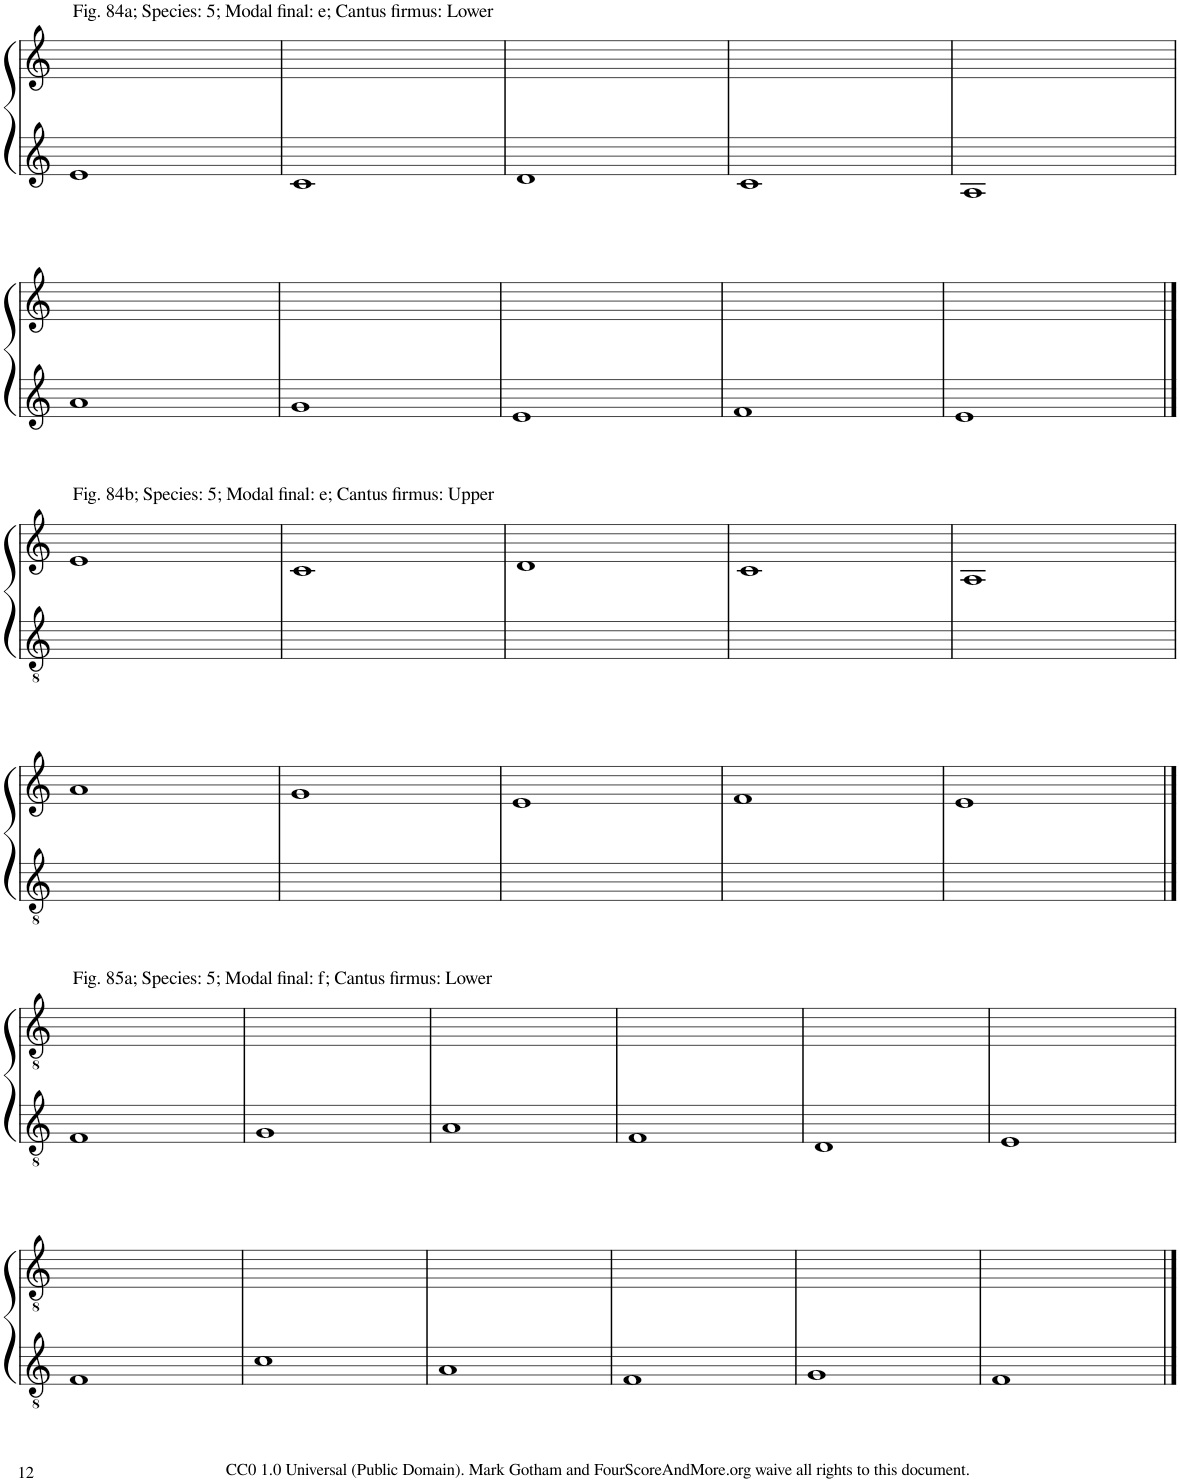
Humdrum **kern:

**kern	**kern
*part2	*part1
*staff2	*staff1
*I"Piano	*I"Piano
*I'Pno	*I'Pno
!!LO:PB:g=z
*clefG2	*clefG2
*k[]	*k[]
*M2/2	*M2/2
=414	=414
!	!LO:TX:a:t=Fig. 84a; Species&colon; 5; Modal final&colon; e; Cantus firmus&colon; Lower
1e	1ryy
=415	=415
1c	1ryy
=416	=416
1d	1ryy
=417	=417
1c	1ryy
=418	=418
1A	1ryy
!!LO:LB:g=z
=419	=419
1a	1ryy
=420	=420
1g	1ryy
=421	=421
1e	1ryy
=422	=422
1f	1ryy
=423	=423
1e	1ryy
!!LO:LB:g=z
==424	==424
*clefGv2	*clefG2
!	!LO:TX:a:t=Fig. 84b; Species&colon; 5; Modal final&colon; e; Cantus firmus&colon; Upper
1ryy	1e
=425	=425
1ryy	1c
=426	=426
1ryy	1d
=427	=427
1ryy	1c
=428	=428
1ryy	1A
!!LO:LB:g=z
=429	=429
1ryy	1a
=430	=430
1ryy	1g
=431	=431
1ryy	1e
=432	=432
1ryy	1f
=433	=433
1ryy	1e
!!LO:LB:g=z
==434	==434
*clefGv2	*clefGv2
!	!LO:TX:a:t=Fig. 85a; Species&colon; 5; Modal final&colon; f; Cantus firmus&colon; Lower
1F	1ryy
=435	=435
1G	1ryy
=436	=436
1A	1ryy
=437	=437
1F	1ryy
=438	=438
1D	1ryy
=439	=439
1E	1ryy
!!LO:LB:g=z
=440	=440
1F	1ryy
=441	=441
1c	1ryy
=442	=442
1A	1ryy
=443	=443
1F	1ryy
=444	=444
1G	1ryy
=445	=445
1F	1ryy
==	==
*-	*-
